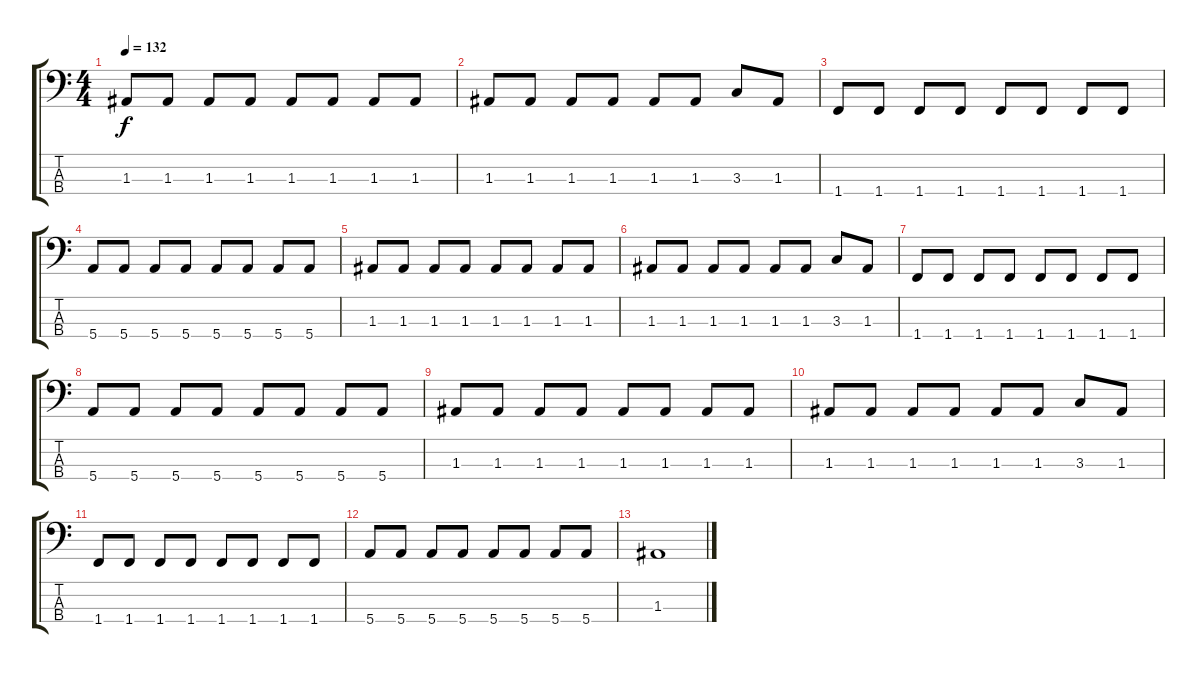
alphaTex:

\track "" {instrument electricbassfinger}
\staff {score tabs}
\tuning (G2 D2 A1 E1) {hide}
\ts (4 4)
\tempo 132
\clef f4
\ks c
1.3.8{dy f} 1.3.8 1.3.8 1.3.8 1.3.8 1.3.8 1.3.8 1.3.8 |
1.3.8 1.3.8 1.3.8 1.3.8 1.3.8 1.3.8 3.3.8 1.3.8 |
1.4.8 1.4.8 1.4.8 1.4.8 1.4.8 1.4.8 1.4.8 1.4.8 |
5.4.8 5.4.8 5.4.8 5.4.8 5.4.8 5.4.8 5.4.8 5.4.8 |
1.3.8 1.3.8 1.3.8 1.3.8 1.3.8 1.3.8 1.3.8 1.3.8 |
1.3.8 1.3.8 1.3.8 1.3.8 1.3.8 1.3.8 3.3.8 1.3.8 |
1.4.8 1.4.8 1.4.8 1.4.8 1.4.8 1.4.8 1.4.8 1.4.8 |
5.4.8 5.4.8 5.4.8 5.4.8 5.4.8 5.4.8 5.4.8 5.4.8 |
1.3.8 1.3.8 1.3.8 1.3.8 1.3.8 1.3.8 1.3.8 1.3.8 |
1.3.8 1.3.8 1.3.8 1.3.8 1.3.8 1.3.8 3.3.8 1.3.8 |
1.4.8 1.4.8 1.4.8 1.4.8 1.4.8 1.4.8 1.4.8 1.4.8 |
5.4.8 5.4.8 5.4.8 5.4.8 5.4.8 5.4.8 5.4.8 5.4.8 |
1.3.1
